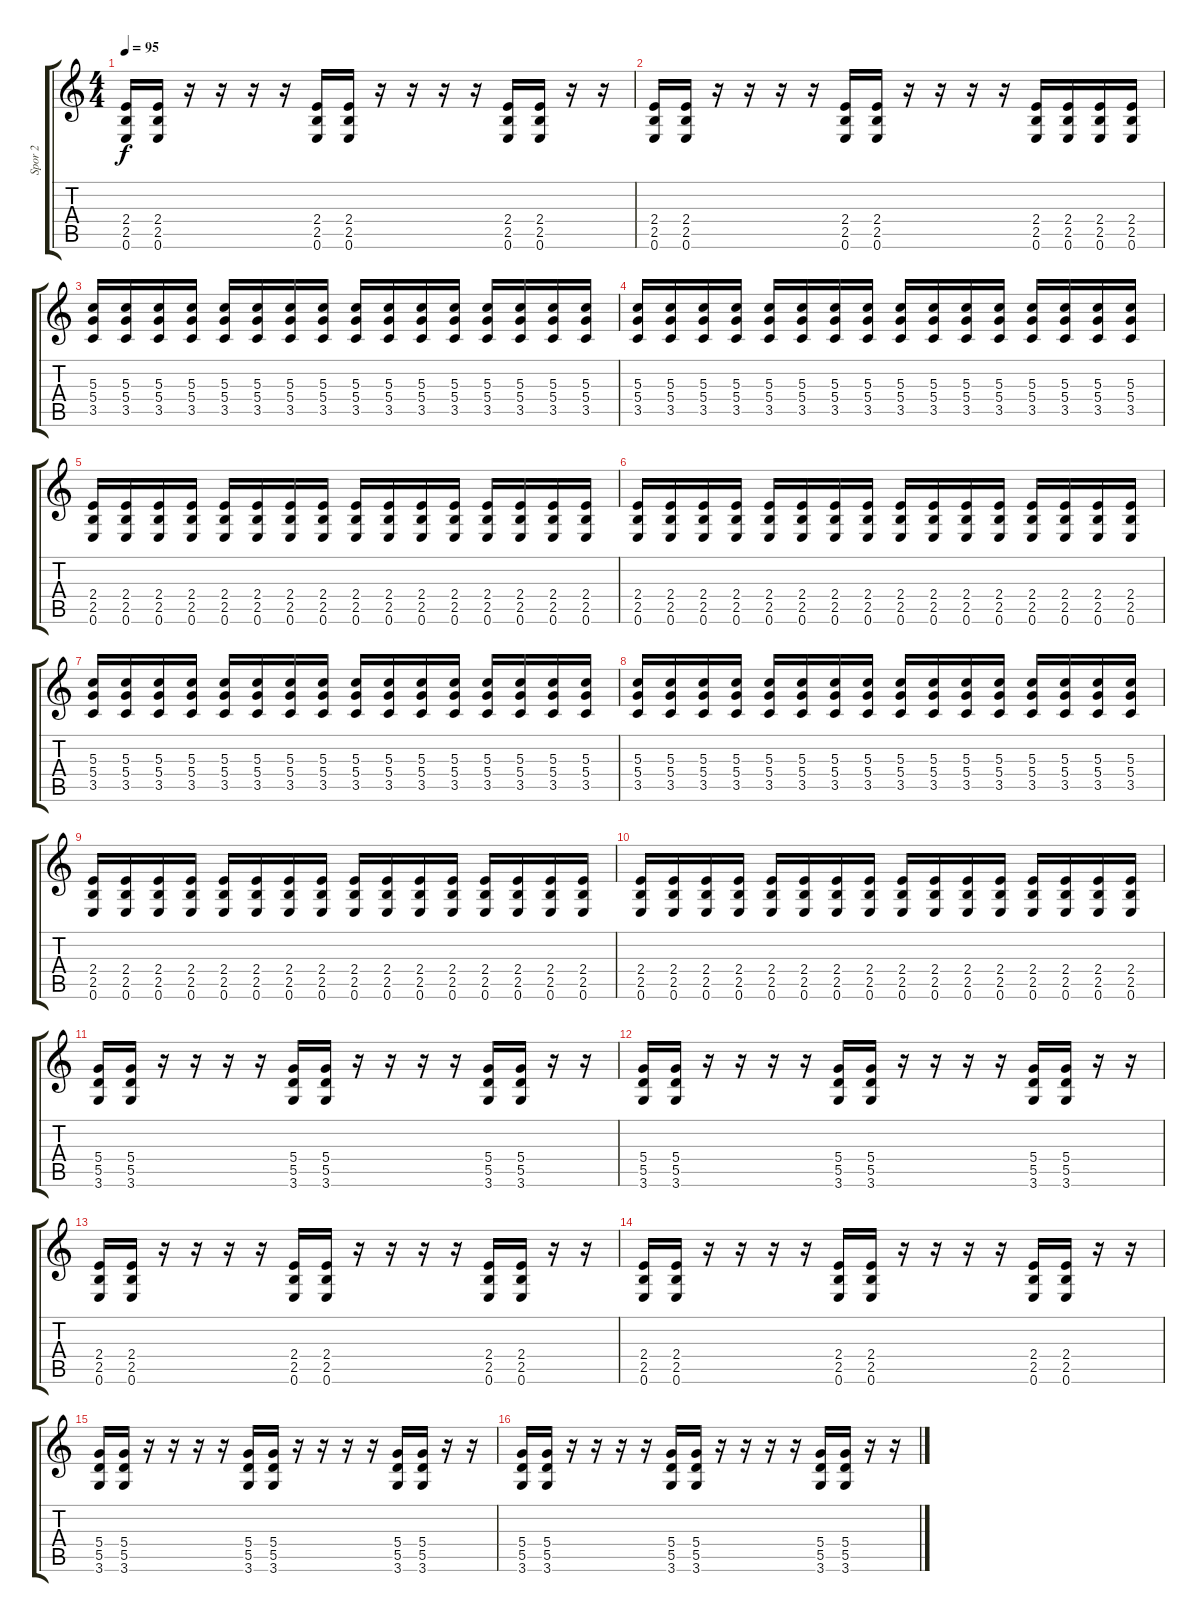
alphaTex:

\track ("Spor 2" "Spor 2") {instrument distortionguitar}
\staff {score tabs}
\tuning (E4 B3 G3 D3 A2 E2) {hide}
\ts (4 4)
\tempo 95
\clef g2
\ks c
(2.4 2.5 0.6).16{dy f} (2.4 2.5 0.6).16 r.16 r.16 r.16 r.16 (2.4 2.5 0.6).16 (2.4 2.5 0.6).16 r.16 r.16 r.16 r.16 (2.4 2.5 0.6).16 (2.4 2.5 0.6).16 r.16 r.16 |
(2.4 2.5 0.6).16 (2.4 2.5 0.6).16 r.16 r.16 r.16 r.16 (2.4 2.5 0.6).16 (2.4 2.5 0.6).16 r.16 r.16 r.16 r.16 (2.4 2.5 0.6).16 (2.4 2.5 0.6).16 (2.4 2.5 0.6).16 (2.4 2.5 0.6).16 |
(5.3 5.4 3.5).16 (5.3 5.4 3.5).16 (5.3 5.4 3.5).16 (5.3 5.4 3.5).16 (5.3 5.4 3.5).16 (5.3 5.4 3.5).16 (5.3 5.4 3.5).16 (5.3 5.4 3.5).16 (5.3 5.4 3.5).16 (5.3 5.4 3.5).16 (5.3 5.4 3.5).16 (5.3 5.4 3.5).16 (5.3 5.4 3.5).16 (5.3 5.4 3.5).16 (5.3 5.4 3.5).16 (5.3 5.4 3.5).16 |
(5.3 5.4 3.5).16 (5.3 5.4 3.5).16 (5.3 5.4 3.5).16 (5.3 5.4 3.5).16 (5.3 5.4 3.5).16 (5.3 5.4 3.5).16 (5.3 5.4 3.5).16 (5.3 5.4 3.5).16 (5.3 5.4 3.5).16 (5.3 5.4 3.5).16 (5.3 5.4 3.5).16 (5.3 5.4 3.5).16 (5.3 5.4 3.5).16 (5.3 5.4 3.5).16 (5.3 5.4 3.5).16 (5.3 5.4 3.5).16 |
(2.4 2.5 0.6).16 (2.4 2.5 0.6).16 (2.4 2.5 0.6).16 (2.4 2.5 0.6).16 (2.4 2.5 0.6).16 (2.4 2.5 0.6).16 (2.4 2.5 0.6).16 (2.4 2.5 0.6).16 (2.4 2.5 0.6).16 (2.4 2.5 0.6).16 (2.4 2.5 0.6).16 (2.4 2.5 0.6).16 (2.4 2.5 0.6).16 (2.4 2.5 0.6).16 (2.4 2.5 0.6).16 (2.4 2.5 0.6).16 |
(2.4 2.5 0.6).16 (2.4 2.5 0.6).16 (2.4 2.5 0.6).16 (2.4 2.5 0.6).16 (2.4 2.5 0.6).16 (2.4 2.5 0.6).16 (2.4 2.5 0.6).16 (2.4 2.5 0.6).16 (2.4 2.5 0.6).16 (2.4 2.5 0.6).16 (2.4 2.5 0.6).16 (2.4 2.5 0.6).16 (2.4 2.5 0.6).16 (2.4 2.5 0.6).16 (2.4 2.5 0.6).16 (2.4 2.5 0.6).16 |
(5.3 5.4 3.5).16 (5.3 5.4 3.5).16 (5.3 5.4 3.5).16 (5.3 5.4 3.5).16 (5.3 5.4 3.5).16 (5.3 5.4 3.5).16 (5.3 5.4 3.5).16 (5.3 5.4 3.5).16 (5.3 5.4 3.5).16 (5.3 5.4 3.5).16 (5.3 5.4 3.5).16 (5.3 5.4 3.5).16 (5.3 5.4 3.5).16 (5.3 5.4 3.5).16 (5.3 5.4 3.5).16 (5.3 5.4 3.5).16 |
(5.3 5.4 3.5).16 (5.3 5.4 3.5).16 (5.3 5.4 3.5).16 (5.3 5.4 3.5).16 (5.3 5.4 3.5).16 (5.3 5.4 3.5).16 (5.3 5.4 3.5).16 (5.3 5.4 3.5).16 (5.3 5.4 3.5).16 (5.3 5.4 3.5).16 (5.3 5.4 3.5).16 (5.3 5.4 3.5).16 (5.3 5.4 3.5).16 (5.3 5.4 3.5).16 (5.3 5.4 3.5).16 (5.3 5.4 3.5).16 |
(2.4 2.5 0.6).16 (2.4 2.5 0.6).16 (2.4 2.5 0.6).16 (2.4 2.5 0.6).16 (2.4 2.5 0.6).16 (2.4 2.5 0.6).16 (2.4 2.5 0.6).16 (2.4 2.5 0.6).16 (2.4 2.5 0.6).16 (2.4 2.5 0.6).16 (2.4 2.5 0.6).16 (2.4 2.5 0.6).16 (2.4 2.5 0.6).16 (2.4 2.5 0.6).16 (2.4 2.5 0.6).16 (2.4 2.5 0.6).16 |
(2.4 2.5 0.6).16 (2.4 2.5 0.6).16 (2.4 2.5 0.6).16 (2.4 2.5 0.6).16 (2.4 2.5 0.6).16 (2.4 2.5 0.6).16 (2.4 2.5 0.6).16 (2.4 2.5 0.6).16 (2.4 2.5 0.6).16 (2.4 2.5 0.6).16 (2.4 2.5 0.6).16 (2.4 2.5 0.6).16 (2.4 2.5 0.6).16 (2.4 2.5 0.6).16 (2.4 2.5 0.6).16 (2.4 2.5 0.6).16 |
(5.4 5.5 3.6).16 (5.4 5.5 3.6).16 r.16 r.16 r.16 r.16 (5.4 5.5 3.6).16 (5.4 5.5 3.6).16 r.16 r.16 r.16 r.16 (5.4 5.5 3.6).16 (5.4 5.5 3.6).16 r.16 r.16 |
(5.4 5.5 3.6).16 (5.4 5.5 3.6).16 r.16 r.16 r.16 r.16 (5.4 5.5 3.6).16 (5.4 5.5 3.6).16 r.16 r.16 r.16 r.16 (5.4 5.5 3.6).16 (5.4 5.5 3.6).16 r.16 r.16 |
(2.4 2.5 0.6).16 (2.4 2.5 0.6).16 r.16 r.16 r.16 r.16 (2.4 2.5 0.6).16 (2.4 2.5 0.6).16 r.16 r.16 r.16 r.16 (2.4 2.5 0.6).16 (2.4 2.5 0.6).16 r.16 r.16 |
(2.4 2.5 0.6).16 (2.4 2.5 0.6).16 r.16 r.16 r.16 r.16 (2.4 2.5 0.6).16 (2.4 2.5 0.6).16 r.16 r.16 r.16 r.16 (2.4 2.5 0.6).16 (2.4 2.5 0.6).16 r.16 r.16 |
(5.4 5.5 3.6).16 (5.4 5.5 3.6).16 r.16 r.16 r.16 r.16 (5.4 5.5 3.6).16 (5.4 5.5 3.6).16 r.16 r.16 r.16 r.16 (5.4 5.5 3.6).16 (5.4 5.5 3.6).16 r.16 r.16 |
(5.4 5.5 3.6).16 (5.4 5.5 3.6).16 r.16 r.16 r.16 r.16 (5.4 5.5 3.6).16 (5.4 5.5 3.6).16 r.16 r.16 r.16 r.16 (5.4 5.5 3.6).16 (5.4 5.5 3.6).16 r.16 r.16
